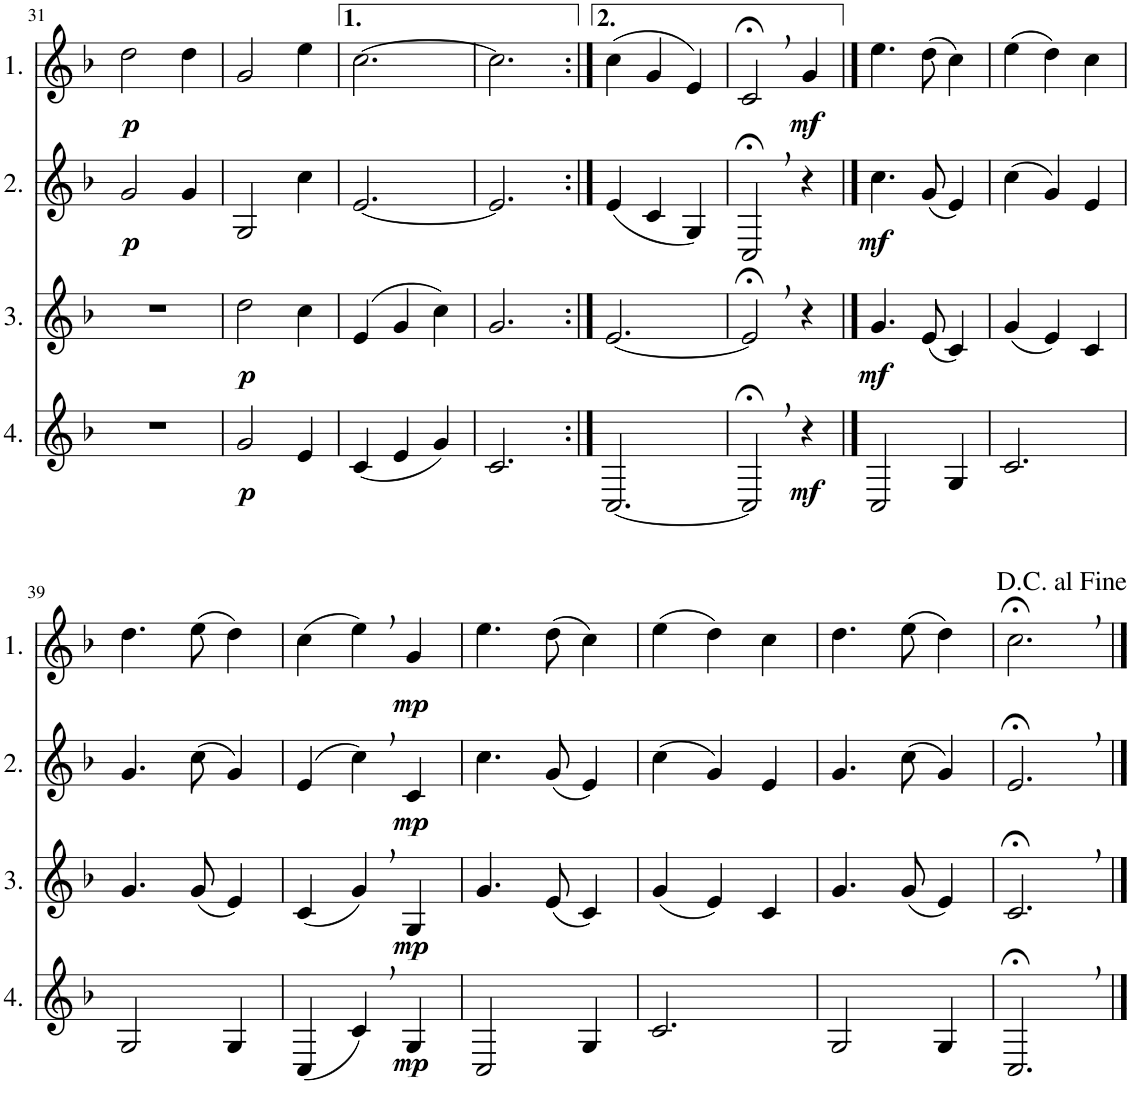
**kern	**dynam	**kern	**dynam	**kern	**dynam	**kern	**dynam
*part4	*part4	*part3	*part3	*part2	*part2	*part1	*part1
*staff4	*staff4	*staff3	*staff3	*staff2	*staff2	*staff1	*staff1
*I"4.	*	*I"3.	*	*I"2.	*	*I"1.	*
!!LO:PB:g=z
*clefG2	*	*clefG2	*	*clefG2	*	*clefG2	*
*Trd4c7	*	*Trd4c7	*	*Trd4c7	*	*Trd4c7	*
*k[b-]	*	*k[b-]	*	*k[b-]	*	*k[b-]	*
*M3/4	*	*M3/4	*	*M3/4	*	*M3/4	*
=31	=31	=31	=31	=31	=31	=31	=31
!	!	!	!	!	!LO:DY:b	!	!LO:DY:b
2.r	.	2.r	.	2g/	p	2dd\	p
.	.	.	.	4g/	.	4dd\	.
=32	=32	=32	=32	=32	=32	=32	=32
!	!LO:DY:b	!	!LO:DY:b	!	!	!	!
2g/	p	2dd\	p	2G/	.	2g/	.
4e/	.	4cc\	.	4cc\	.	4ee\	.
=33	=33	=33	=33	=33	=33	=33	=33
(4c/	.	(4e/	.	[2.e/	.	[2.cc\	.
4e/	.	4g/	.	.	.	.	.
4g/)	.	4cc\)	.	.	.	.	.
=34	=34	=34	=34	=34	=34	=34	=34
2.c/	.	2.g/	.	2.e/]	.	2.cc\]	.
=35:|!	=35:|!	=35:|!	=35:|!	=35:|!	=35:|!	=35:|!	=35:|!
[2.C/	.	[2.e/	.	(4e/	.	(4cc\	.
.	.	.	.	4c/	.	4g/	.
.	.	.	.	4G/)	.	4e/)	.
=36	=36	=36	=36	=36	=36	=36	=36
2C;<,/]	.	2e;<,/]	.	2C;<,/	.	2c;<,/	.
!	!LO:DY:b	!	!	!	!	!	!LO:DY:b
4r	mf	4r	.	4r	.	4g/	mf
==37	==37	==37	==37	==37	==37	==37	==37
!	!	!	!LO:DY:b	!	!LO:DY:b	!	!
2C/	.	4.g/	mf	4.cc\	mf	4.ee\	.
.	.	(8e/	.	(8g/	.	(8dd\	.
4G/	.	4c/)	.	4e/)	.	4cc\)	.
=38	=38	=38	=38	=38	=38	=38	=38
2.c/	.	(4g/	.	(4cc\	.	(4ee\	.
.	.	4e/)	.	4g/)	.	4dd\)	.
.	.	4c/	.	4e/	.	4cc\	.
!!LO:LB:g=z
=39	=39	=39	=39	=39	=39	=39	=39
2G/	.	4.g/	.	4.g/	.	4.dd\	.
.	.	(8g/	.	(8cc\	.	(8ee\	.
4G/	.	4e/)	.	4g/)	.	4dd\)	.
=40	=40	=40	=40	=40	=40	=40	=40
(4C/	.	(4c/	.	(4e/	.	(4cc\	.
4c,/)	.	4g,/)	.	4cc,\)	.	4ee,\)	.
!	!LO:DY:b	!	!LO:DY:b	!	!LO:DY:b	!	!LO:DY:b
4G/	mp	4G/	mp	4c/	mp	4g/	mp
=41	=41	=41	=41	=41	=41	=41	=41
2C/	.	4.g/	.	4.cc\	.	4.ee\	.
.	.	(8e/	.	(8g/	.	(8dd\	.
4G/	.	4c/)	.	4e/)	.	4cc\)	.
=42	=42	=42	=42	=42	=42	=42	=42
2.c/	.	(4g/	.	(4cc\	.	(4ee\	.
.	.	4e/)	.	4g/)	.	4dd\)	.
.	.	4c/	.	4e/	.	4cc\	.
=43	=43	=43	=43	=43	=43	=43	=43
2G/	.	4.g/	.	4.g/	.	4.dd\	.
.	.	(8g/	.	(8cc\	.	(8ee\	.
4G/	.	4e/)	.	4g/)	.	4dd\)	.
=44	=44	=44	=44	=44	=44	=44	=44
2.C;<,/	.	2.c;<,/	.	2.e;<,/	.	2.cc;<,\	.
==	==	==	==	==	==	==	==
*-	*-	*-	*-	*-	*-	*-	*-
